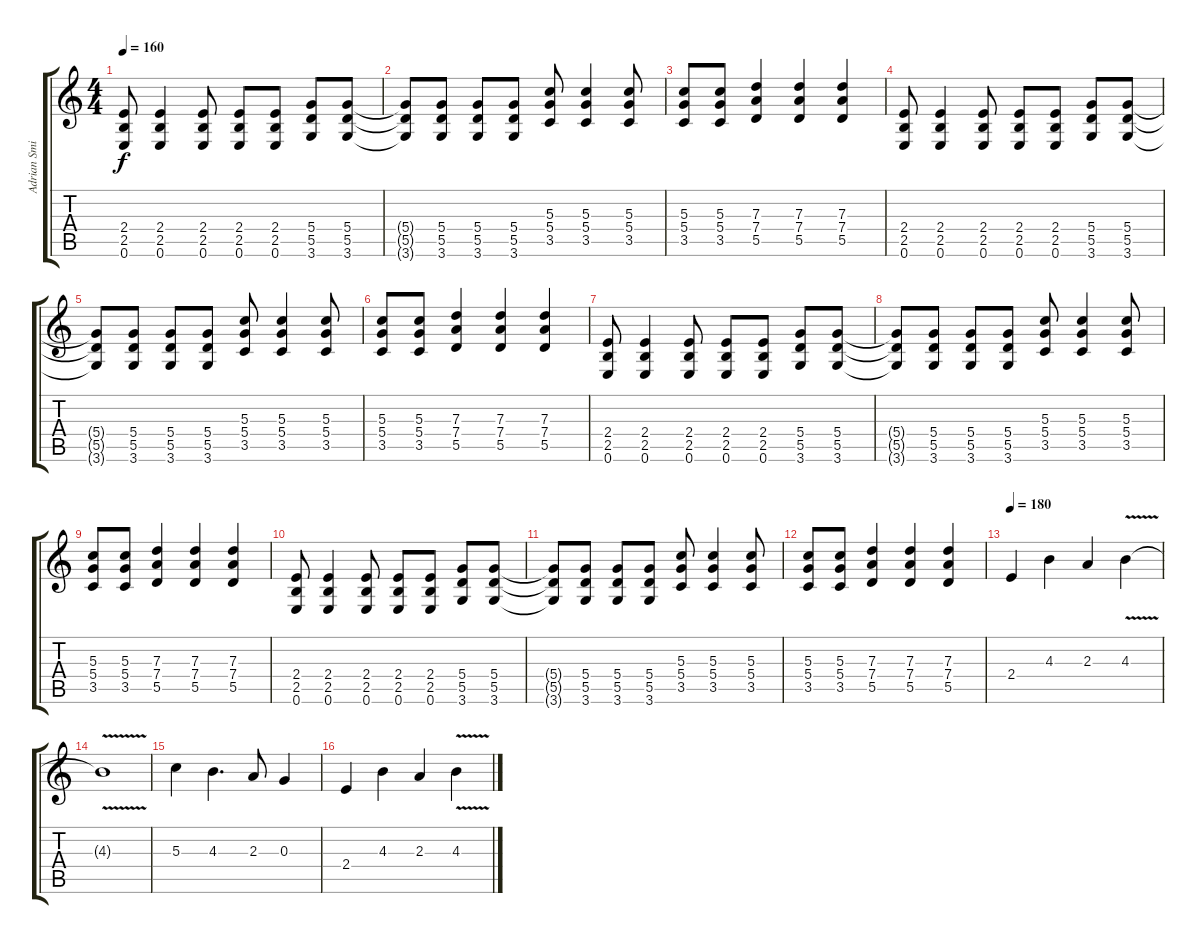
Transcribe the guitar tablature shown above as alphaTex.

\track ("Adrian Smith" "Adrian Smi") {instrument electricguitarjazz}
\staff {score tabs}
\tuning (E4 B3 G3 D3 A2 E2) {hide}
\ts (4 4)
\tempo 160
\clef g2
\ks c
(2.4 2.5 0.6).8{dy f} (2.4 2.5 0.6).4 (2.4 2.5 0.6).8 (2.4 2.5 0.6).8 (2.4 2.5 0.6).8 (5.4 5.5 3.6).8 (5.4 5.5 3.6).8 |
(5.4{t} 5.5{t} 3.6{t}).8 (5.4 5.5 3.6).8 (5.4 5.5 3.6).8 (5.4 5.5 3.6).8 (5.3 5.4 3.5).8 (5.3 5.4 3.5).4 (5.3 5.4 3.5).8 |
(5.3 5.4 3.5).8 (5.3 5.4 3.5).8 (7.3 7.4 5.5).4 (7.3 7.4 5.5).4 (7.3 7.4 5.5).4 |
(2.4 2.5 0.6).8 (2.4 2.5 0.6).4 (2.4 2.5 0.6).8 (2.4 2.5 0.6).8 (2.4 2.5 0.6).8 (5.4 5.5 3.6).8 (5.4 5.5 3.6).8 |
(5.4{t} 5.5{t} 3.6{t}).8 (5.4 5.5 3.6).8 (5.4 5.5 3.6).8 (5.4 5.5 3.6).8 (5.3 5.4 3.5).8 (5.3 5.4 3.5).4 (5.3 5.4 3.5).8 |
(5.3 5.4 3.5).8 (5.3 5.4 3.5).8 (7.3 7.4 5.5).4 (7.3 7.4 5.5).4 (7.3 7.4 5.5).4 |
(2.4 2.5 0.6).8 (2.4 2.5 0.6).4 (2.4 2.5 0.6).8 (2.4 2.5 0.6).8 (2.4 2.5 0.6).8 (5.4 5.5 3.6).8 (5.4 5.5 3.6).8 |
(5.4{t} 5.5{t} 3.6{t}).8 (5.4 5.5 3.6).8 (5.4 5.5 3.6).8 (5.4 5.5 3.6).8 (5.3 5.4 3.5).8 (5.3 5.4 3.5).4 (5.3 5.4 3.5).8 |
(5.3 5.4 3.5).8 (5.3 5.4 3.5).8 (7.3 7.4 5.5).4 (7.3 7.4 5.5).4 (7.3 7.4 5.5).4 |
(2.4 2.5 0.6).8 (2.4 2.5 0.6).4 (2.4 2.5 0.6).8 (2.4 2.5 0.6).8 (2.4 2.5 0.6).8 (5.4 5.5 3.6).8 (5.4 5.5 3.6).8 |
(5.4{t} 5.5{t} 3.6{t}).8 (5.4 5.5 3.6).8 (5.4 5.5 3.6).8 (5.4 5.5 3.6).8 (5.3 5.4 3.5).8 (5.3 5.4 3.5).4 (5.3 5.4 3.5).8 |
(5.3 5.4 3.5).8 (5.3 5.4 3.5).8 (7.3 7.4 5.5).4 (7.3 7.4 5.5).4 (7.3 7.4 5.5).4 |
\tempo 180
2.4.4{volume 14 instrument distortionguitar} 4.3.4 2.3.4 4.3{v}.4 |
4.3{t}.1 |
5.3.4 4.3.4{d} 2.3.8 0.3.4 |
2.4.4{volume 14 instrument distortionguitar} 4.3.4 2.3.4 4.3{v}.4
